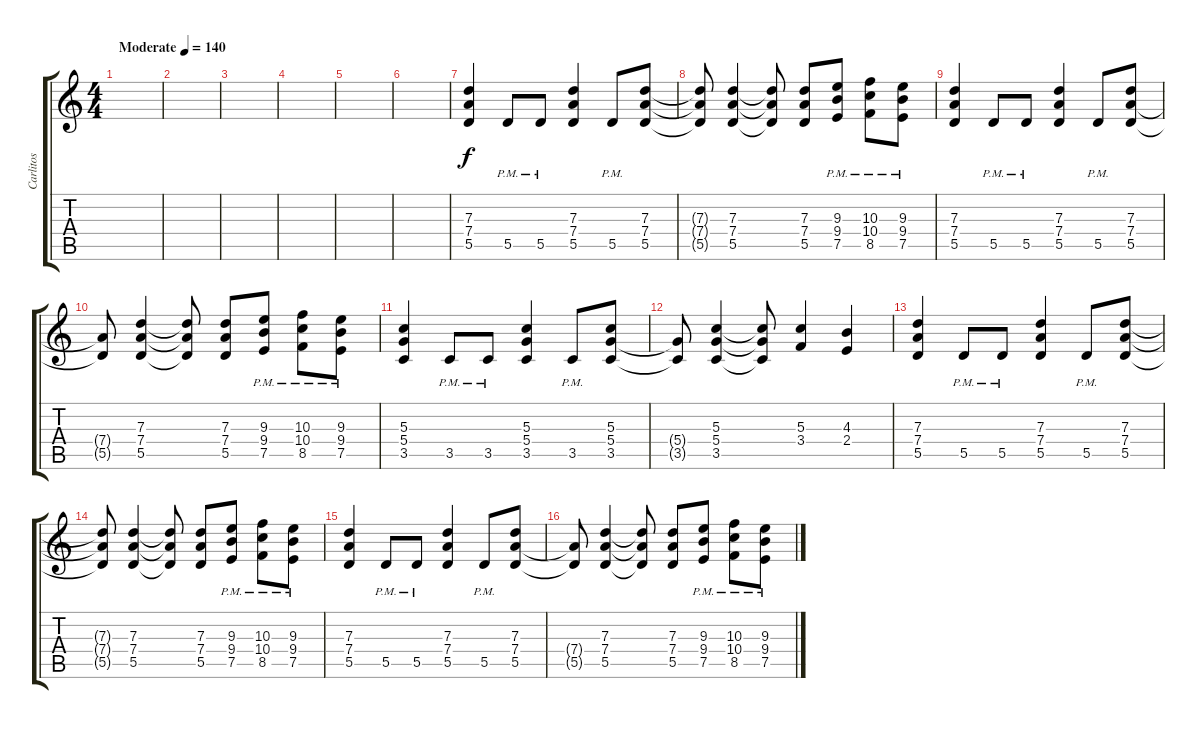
\track ("Carlitos" "Carlitos") {instrument overdrivenguitar}
\staff {score tabs}
\tuning (E4 B3 G3 D3 A2 E2) {hide}
\ts (4 4)
\tempo (140 "Moderate")
\clef g2
\ks c
|
|
|
|
|
|
(7.3 7.4 5.5).4 5.5{pm}.8 5.5{pm}.8 (7.3 7.4 5.5).4 5.5{pm}.8 (7.3 7.4 5.5).8 |
(7.3{t} 7.4{t} 5.5{t}).8 (7.3 7.4 5.5).4 (7.3{t} 7.4{t} 5.5{t}).8 (7.3 7.4 5.5).8 (9.3 9.4 7.5{pm}).8 (10.3 10.4 8.5{pm}).8 (9.3 9.4 7.5{pm}).8 |
(7.3 7.4 5.5).4 5.5{pm}.8 5.5{pm}.8 (7.3 7.4 5.5).4 5.5{pm}.8 (7.3 7.4 5.5).8 |
(7.4{t} 5.5{t}).8 (7.3 7.4 5.5).4 (7.3{t} 7.4{t} 5.5{t}).8 (7.3 7.4 5.5).8 (9.3 9.4 7.5{pm}).8 (10.3 10.4 8.5{pm}).8 (9.3 9.4 7.5{pm}).8 |
(5.3 5.4 3.5).4 3.5{pm}.8 3.5{pm}.8 (5.3 5.4 3.5).4 3.5{pm}.8 (5.3 5.4 3.5).8 |
(5.4{t} 3.5{t}).8 (5.3 5.4 3.5).4 (5.3{t} 5.4{t} 3.5{t}).8 (5.3 3.4).4 (4.3 2.4).4 |
(7.3 7.4 5.5).4 5.5{pm}.8 5.5{pm}.8 (7.3 7.4 5.5).4 5.5{pm}.8 (7.3 7.4 5.5).8 |
(7.3{t} 7.4{t} 5.5{t}).8 (7.3 7.4 5.5).4 (7.3{t} 7.4{t} 5.5{t}).8 (7.3 7.4 5.5).8 (9.3 9.4 7.5{pm}).8 (10.3 10.4 8.5{pm}).8 (9.3 9.4 7.5{pm}).8 |
(7.3 7.4 5.5).4 5.5{pm}.8 5.5{pm}.8 (7.3 7.4 5.5).4 5.5{pm}.8 (7.3 7.4 5.5).8 |
(7.4{t} 5.5{t}).8 (7.3 7.4 5.5).4 (7.3{t} 7.4{t} 5.5{t}).8 (7.3 7.4 5.5).8 (9.3 9.4 7.5{pm}).8 (10.3 10.4 8.5{pm}).8 (9.3 9.4 7.5{pm}).8
